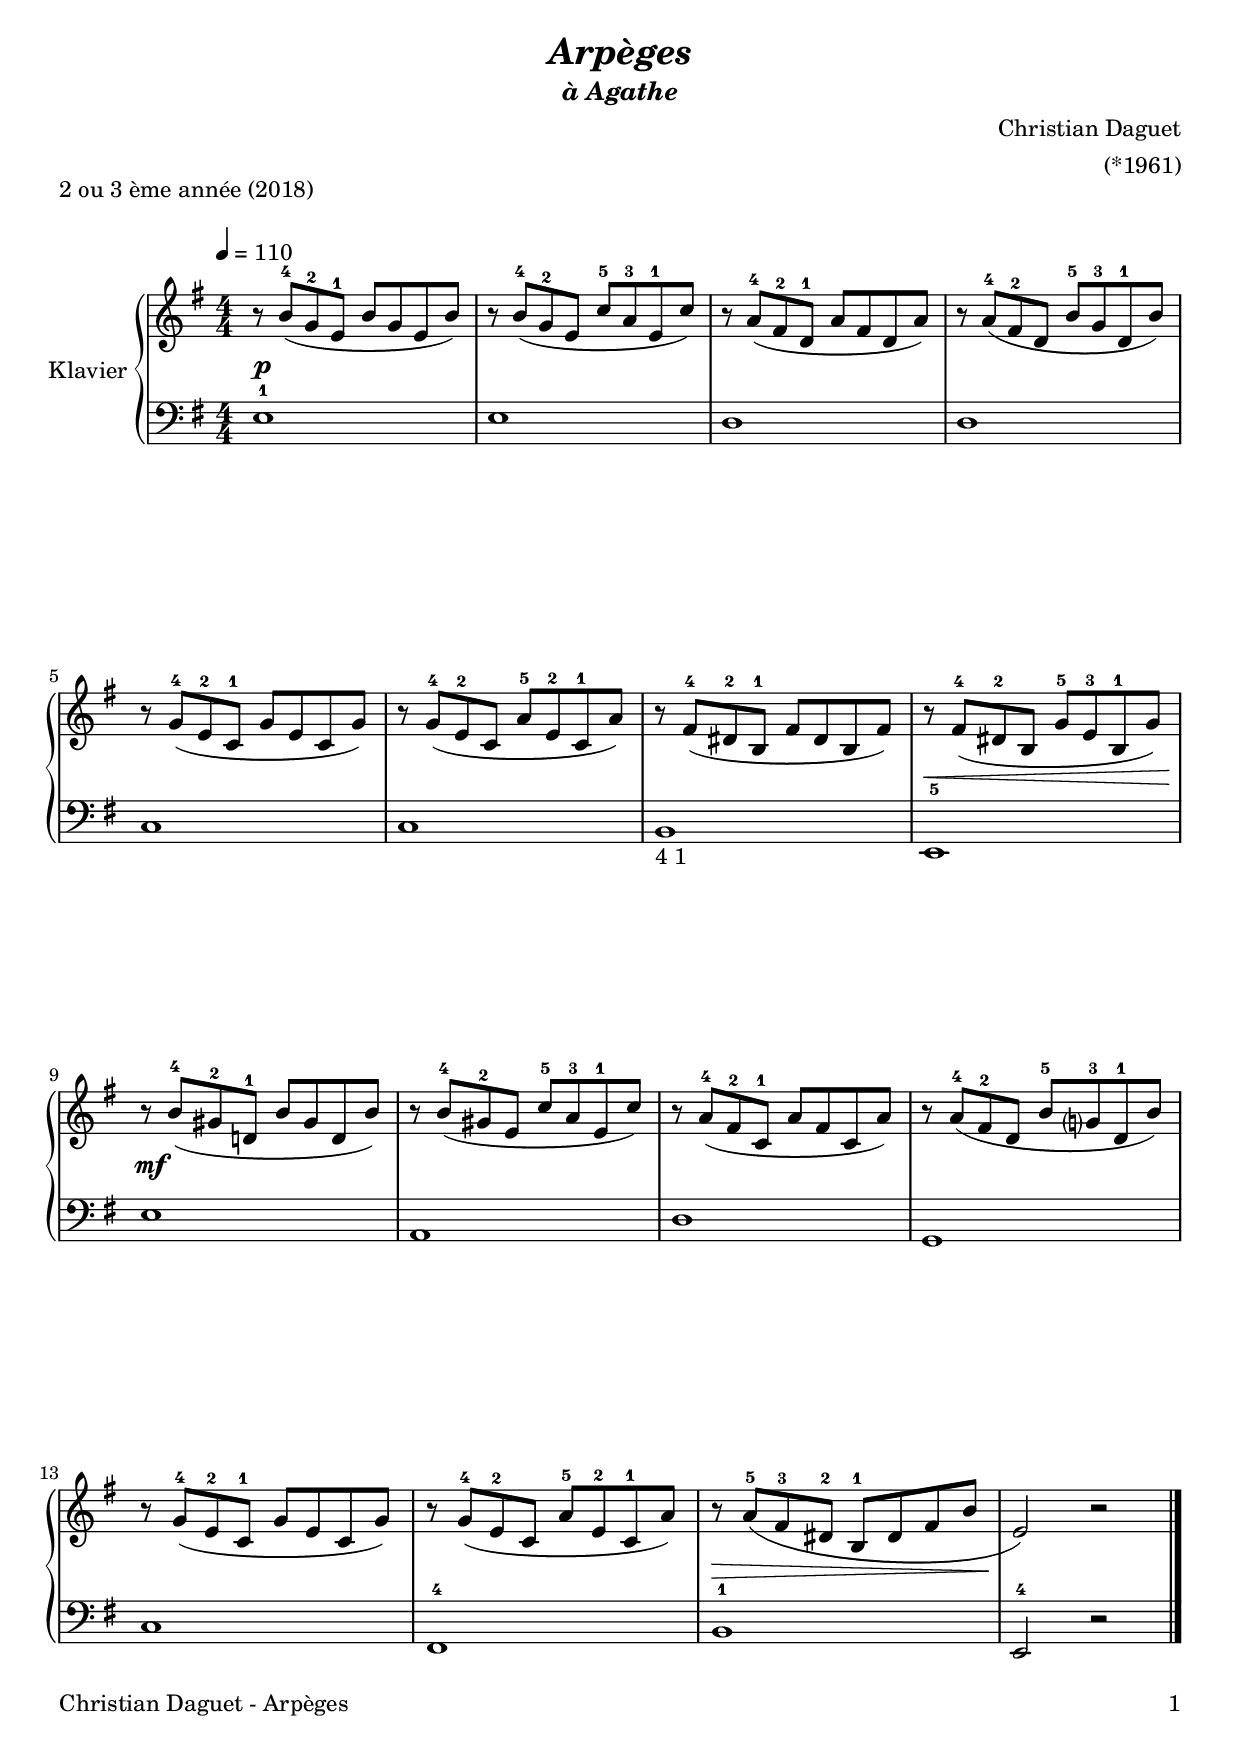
\version "2.24.3"
\include "deutsch.ly"

#(set-global-staff-size 20)

\header {
  title     = \markup \bold \italic "Arpèges"
  subtitle  = \markup \italic "à Agathe"
  composer = "Christian Daguet"
  arranger = "(*1961)"
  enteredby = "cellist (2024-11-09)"
  piece     = "2 ou 3 ème année (2018)"
}

voiceconsts = {
  \key e \minor
  \time 4/4
  \clef "treble"
  \numericTimeSignature
  \compressEmptyMeasures
  % Set default beaming for all staves
%  \set Timing.beamExceptions = #'()
%  \set Timing.baseMoment     = #(ly:make-moment 1 4)
%  \set Timing.beatStructure  = #'(1 1 1)
  \tempo 4=110
}

mist = "string ensemble 1"
mikl = "acoustic grand"

rit = \mark \markup \box \italic "rit."

va = \relative c'' {
  \voiceconsts

  r8 h(-4 g-2 e-1 h' g e h')
  r h(-4 g-2 e c'-5 a-3 e-1 c')
  r a(-4 fis-2 d-1 a' fis d a')

  r a(-4 fis-2 d h'-5 g-3 d-1 h')
  r g(-4 e-2 c-1 g' e c g')
  r g(-4 e-2 c a'-5 e-2 c-1 a')
  r fis(-4 dis-2 h-1 fis' dis h fis')

  r fis(-4 dis-2 h g'-5 e-3 h-1 g')
  r h(-4 gis-2 d!-1 h' gis d h')
  r h(-4 gis-2 e c'-5 a-3 e-1 c')

  r a(-4 fis-2 c-1 a' fis c a')
  r a(-4 fis-2 d h'-5 g?-3 d-1 h')
  r g(-4 e-2 c-1 g' e c g')

  r g(-4 e-2 c a'-5 e-2 c-1 a')
  r a(-5 fis-3 dis-2 h-1 dis fis h
  e,2) r \bar "|."
}

vb = \relative c {
  \voiceconsts
  \clef "bass"

  e1-1
  e
  d

  d
  c
  c
  h-"4 1"

  e,-5
  e'
  a,

  d
  g,
  c

  fis,-4
  h-1
  e,2-4 r \bar "|."
}

vdy = {
  s1*7\p
  s1\<
  s1*6\!\mf
  s1\>
  s\!
}


music = \new PianoStaff <<
        \set PianoStaff.midiInstrument = \mikl
        \set PianoStaff.instrumentName = \markup \center-column { "Klavier" }
        <<
          \new Staff {
            \transpose e e { \va }
          }
	  
          \new Dynamics \vdy

          \new Staff {
            \transpose e e { \vb }
          }
        >>
>>

\book {
  \paper {
    print-page-number = ##t
    print-first-page-number = ##t
    ragged-last-bottom = ##f
    oddHeaderMarkup = \markup \null
    evenHeaderMarkup = \markup \null
    oddFooterMarkup = \markup {
      \fill-line {
        \if \should-print-page-number
        "Christian Daguet - Arpèges" \fromproperty #'page:page-number-string
      }
    }
    evenFooterMarkup = \oddFooterMarkup
  } \score {
    \music
    \layout {}
  }

  \score {
    \unfoldRepeats \music

    \midi {
      \context {
        \Score
      }
    }
  }
}
